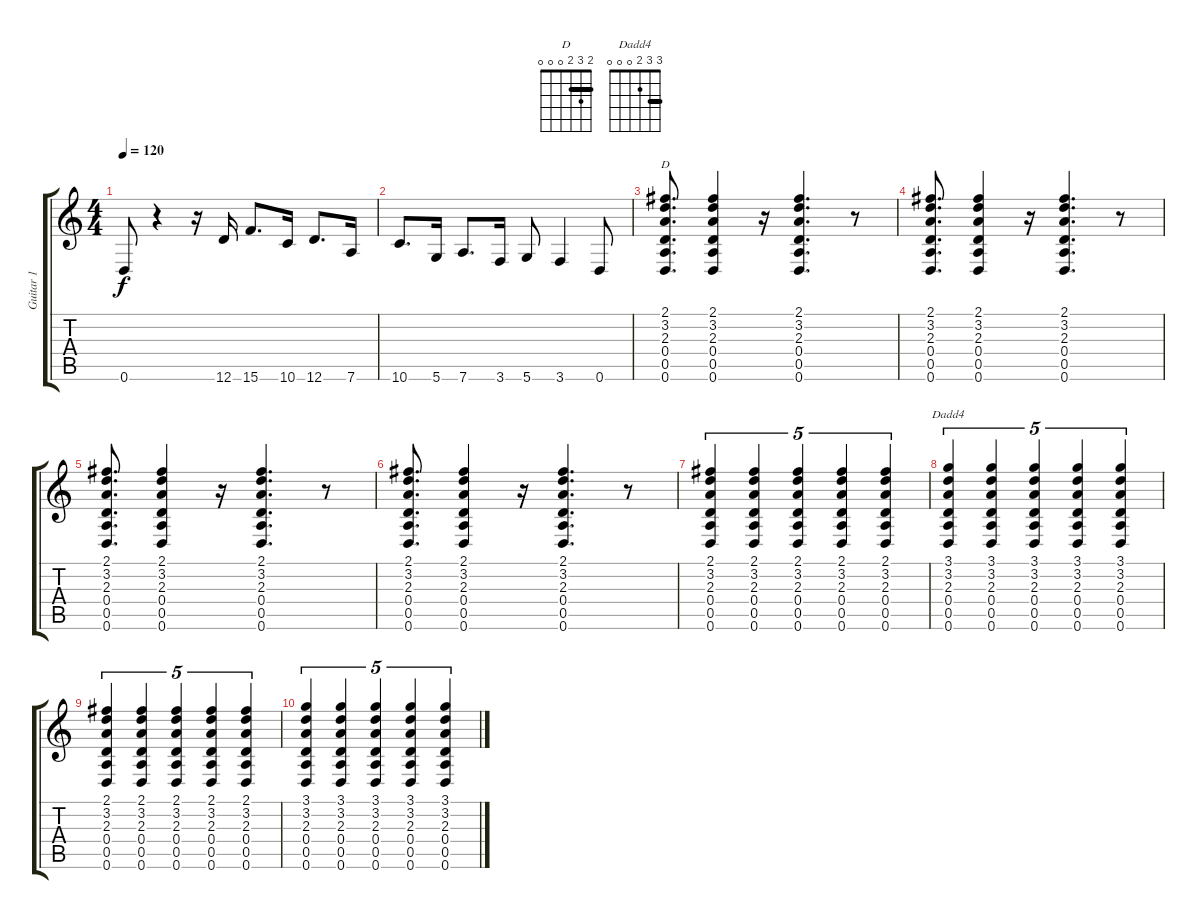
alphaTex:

\track ("Guitar 1" "Guitar 1") {instrument acousticguitarsteel}
\staff {score tabs}
\tuning (E4 B3 G3 D3 A2 D2) {hide}
\chord ("D" 2 3 2 0 0 0) {barre 2}
\chord ("Dadd4" 3 3 2 0 0 0) {barre 3}
\ts (4 4)
\tempo 120
\clef g2
\ks c
0.6.8{dy f} r.4 r.16 12.6.16 15.6.8{d} 10.6.16 12.6.8{d} 7.6.16 |
10.6.8{d volume 10} 5.6.16 7.6.8{d} 3.6.16 5.6.8 3.6.4 0.6.8 |
(2.1 3.2 2.3 0.4 0.5 0.6).8{d ch "D"} (2.1 3.2 2.3 0.4 0.5 0.6).4 r.16 (2.1 3.2 2.3 0.4 0.5 0.6).4{d} r.8 |
(2.1 3.2 2.3 0.4 0.5 0.6).8{d} (2.1 3.2 2.3 0.4 0.5 0.6).4 r.16 (2.1 3.2 2.3 0.4 0.5 0.6).4{d} r.8 |
(2.1 3.2 2.3 0.4 0.5 0.6).8{d} (2.1 3.2 2.3 0.4 0.5 0.6).4 r.16 (2.1 3.2 2.3 0.4 0.5 0.6).4{d} r.8 |
(2.1 3.2 2.3 0.4 0.5 0.6).8{d} (2.1 3.2 2.3 0.4 0.5 0.6).4 r.16 (2.1 3.2 2.3 0.4 0.5 0.6).4{d} r.8 |
(2.1 3.2 2.3 0.4 0.5 0.6).4{tu (5 4)} (2.1 3.2 2.3 0.4 0.5 0.6).4{tu (5 4)} (2.1 3.2 2.3 0.4 0.5 0.6).4{tu (5 4)} (2.1 3.2 2.3 0.4 0.5 0.6).4{tu (5 4)} (2.1 3.2 2.3 0.4 0.5 0.6).4{tu (5 4)} |
(3.1 3.2 2.3 0.4 0.5 0.6).4{tu (5 4) ch "Dadd4"} (3.1 3.2 2.3 0.4 0.5 0.6).4{tu (5 4)} (3.1 3.2 2.3 0.4 0.5 0.6).4{tu (5 4)} (3.1 3.2 2.3 0.4 0.5 0.6).4{tu (5 4)} (3.1 3.2 2.3 0.4 0.5 0.6).4{tu (5 4)} |
(2.1 3.2 2.3 0.4 0.5 0.6).4{tu (5 4)} (2.1 3.2 2.3 0.4 0.5 0.6).4{tu (5 4)} (2.1 3.2 2.3 0.4 0.5 0.6).4{tu (5 4)} (2.1 3.2 2.3 0.4 0.5 0.6).4{tu (5 4)} (2.1 3.2 2.3 0.4 0.5 0.6).4{tu (5 4)} |
(3.1 3.2 2.3 0.4 0.5 0.6).4{tu (5 4)} (3.1 3.2 2.3 0.4 0.5 0.6).4{tu (5 4)} (3.1 3.2 2.3 0.4 0.5 0.6).4{tu (5 4)} (3.1 3.2 2.3 0.4 0.5 0.6).4{tu (5 4)} (3.1 3.2 2.3 0.4 0.5 0.6).4{tu (5 4)}
